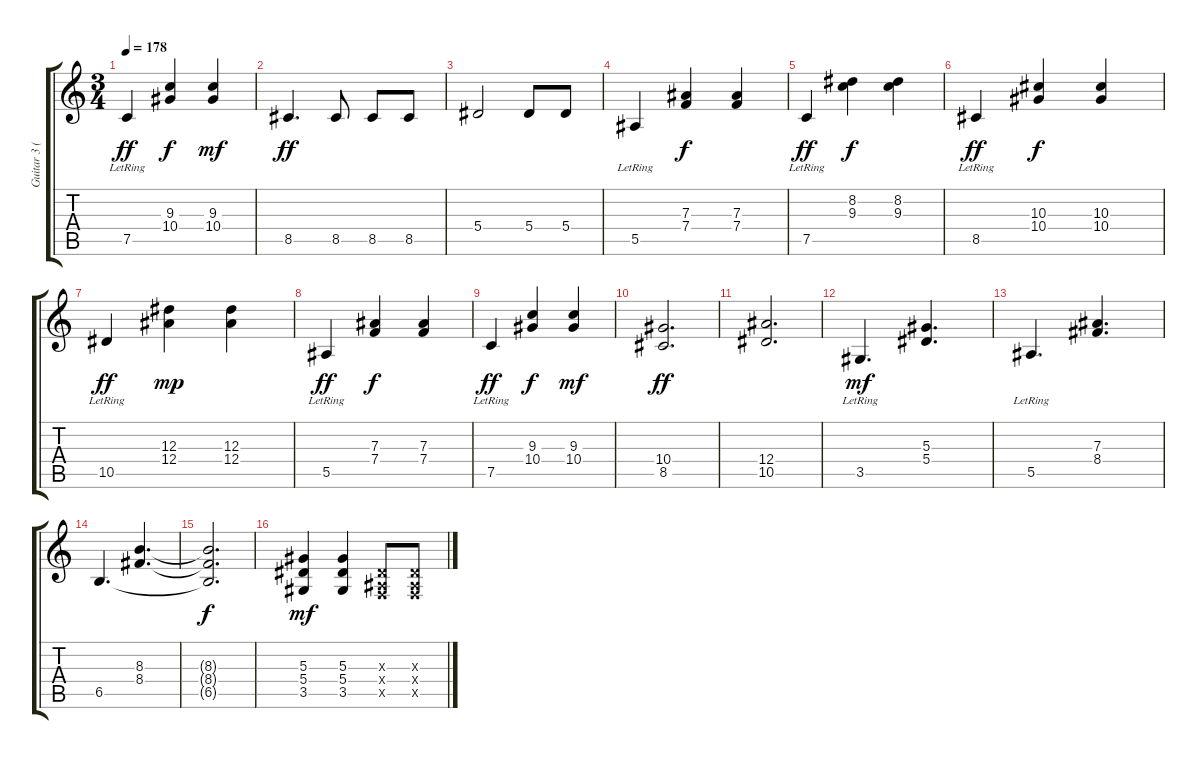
\track ("Guitar 3 (Rhytm)" "Guitar 3 (") {instrument distortionguitar}
\staff {score tabs}
\tuning (C4 G3 Eb3 Bb2 F2 C2) {hide}
\ts (3 4)
\tempo 178
\clef g2
\ks c
7.5{lr}.4{dy ff} (9.3 10.4).4{dy f} (9.3 10.4).4{dy mf} |
8.5.4{d dy ff} 8.5.8 8.5.8 8.5.8 |
5.4.2 5.4.8 5.4.8 |
5.5{lr}.4 (7.3 7.4).4{dy f} (7.3 7.4).4 |
7.5{lr}.4{dy ff} (8.2 9.3).4{dy f} (8.2 9.3).4 |
8.5{lr}.4{dy ff} (10.3 10.4).4{dy f} (10.3 10.4).4 |
10.5{lr}.4{dy ff} (12.3 12.4).4{dy mp} (12.3 12.4).4 |
5.5{lr}.4{dy ff} (7.3 7.4).4{dy f} (7.3 7.4).4 |
7.5{lr}.4{dy ff} (9.3 10.4).4{dy f} (9.3 10.4).4{dy mf} |
(10.4 8.5).2{d dy ff} |
(12.4 10.5).2{d} |
3.5{lr}.4{d dy mf balance 14} (5.3 5.4).4{d} |
5.5{lr}.4{d} (7.3 8.4).4{d} |
6.5.4{d} (8.3 8.4).4{d} |
(8.3{t} 8.4{t} 6.5{t}).2{d dy f} |
(5.3 5.4 3.5).4{dy mf} (5.3 5.4 3.5).4 (0.3{x} 0.4{x} 0.5{x}).8 (0.3{x} 0.4{x} 0.5{x}).8
